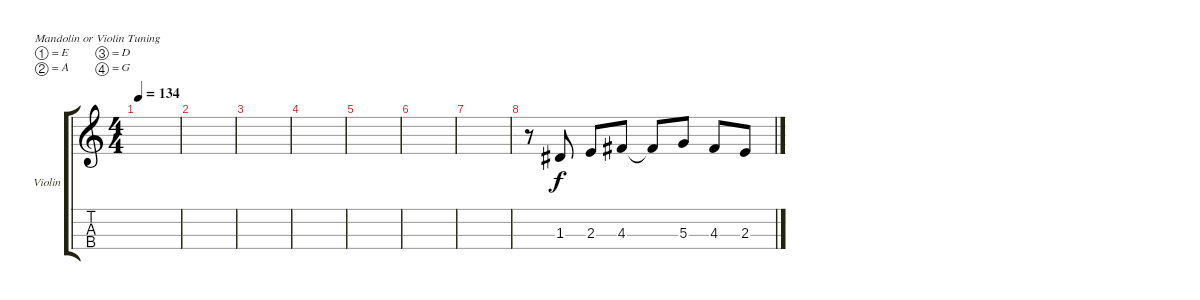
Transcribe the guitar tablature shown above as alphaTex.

\defaultSystemsLayout 4
\bracketExtendMode groupsimilarinstruments
\firstSystemTrackNameOrientation horizontal
\otherSystemsTrackNameOrientation horizontal
\track ("Violin" "Violin") {instrument violin}
\staff {score tabs}
\tuning (E5 A4 D4 G3)
\ts (4 4)
\tempo 134
\clef g2
\scale
0.333333
\ks c
|
\scale
0.333333 |
\scale
0.333333 |
\scale
0.333333 |
\scale
0.333333 |
\scale
0.333333 |
\scale
0.333333 |
\scale
0.333333 r.8 1.3.8{dy f} 2.3.8 4.3.8 4.3{t}.8 5.3.8 4.3.8 2.3.8 |
\scale
0.333333 |
\scale
0.333333 |
\scale
0.333333 |
\scale
0.333333 |
\scale
0.333333 |
\scale
0.333333 |
\scale
0.333333 |
\scale
0.333333
